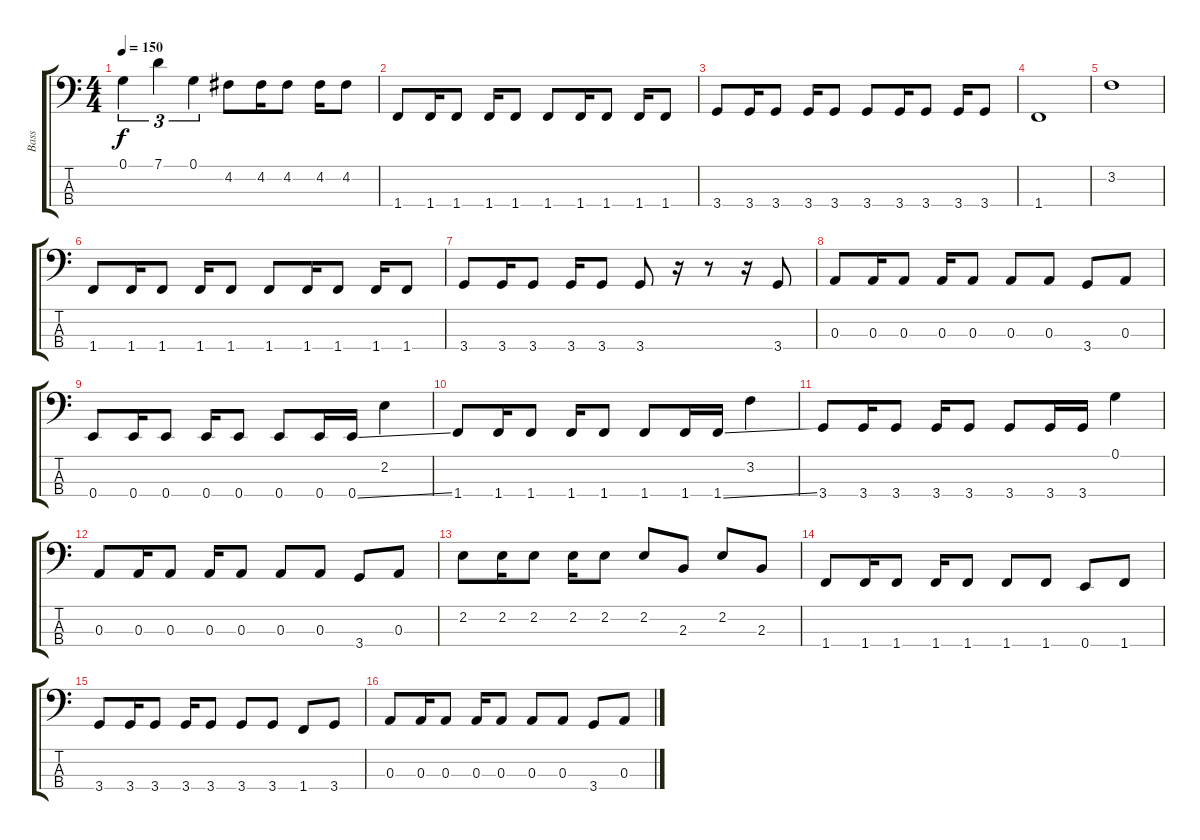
\track ("Bass " "Bass ") {instrument electricbasspick}
\staff {score tabs}
\tuning (G2 D2 A1 E1) {hide}
\ts (4 4)
\tempo 150
\clef f4
\ks c
0.1.4{tu (3 2) dy f} 7.1.4{tu (3 2)} 0.1.4{tu (3 2)} 4.2.8 4.2.16 4.2.8 4.2.16 4.2.8 |
1.4.8 1.4.16 1.4.8 1.4.16 1.4.8 1.4.8 1.4.16 1.4.8 1.4.16 1.4.8 |
3.4.8 3.4.16 3.4.8 3.4.16 3.4.8 3.4.8 3.4.16 3.4.8 3.4.16 3.4.8 |
1.4.1 |
3.2.1 |
1.4.8 1.4.16 1.4.8 1.4.16 1.4.8 1.4.8 1.4.16 1.4.8 1.4.16 1.4.8 |
3.4.8 3.4.16 3.4.8 3.4.16 3.4.8 3.4.8 r.16 r.8 r.16 3.4.8 |
0.3.8 0.3.16 0.3.8 0.3.16 0.3.8 0.3.8 0.3.8 3.4.8 0.3.8 |
0.4.8 0.4.16 0.4.8 0.4.16 0.4.8 0.4.8 0.4.16 0.4{ss}.16 2.2.4 |
1.4.8 1.4.16 1.4.8 1.4.16 1.4.8 1.4.8 1.4.16 1.4{ss}.16 3.2.4 |
3.4.8 3.4.16 3.4.8 3.4.16 3.4.8 3.4.8 3.4.16 3.4.16 0.1.4 |
0.3.8 0.3.16 0.3.8 0.3.16 0.3.8 0.3.8 0.3.8 3.4.8 0.3.8 |
2.2.8 2.2.16 2.2.8 2.2.16 2.2.8 2.2.8 2.3.8 2.2.8 2.3.8 |
1.4.8 1.4.16 1.4.8 1.4.16 1.4.8 1.4.8 1.4.8 0.4.8 1.4.8 |
3.4.8 3.4.16 3.4.8 3.4.16 3.4.8 3.4.8 3.4.8 1.4.8 3.4.8 |
0.3.8 0.3.16 0.3.8 0.3.16 0.3.8 0.3.8 0.3.8 3.4.8 0.3.8
